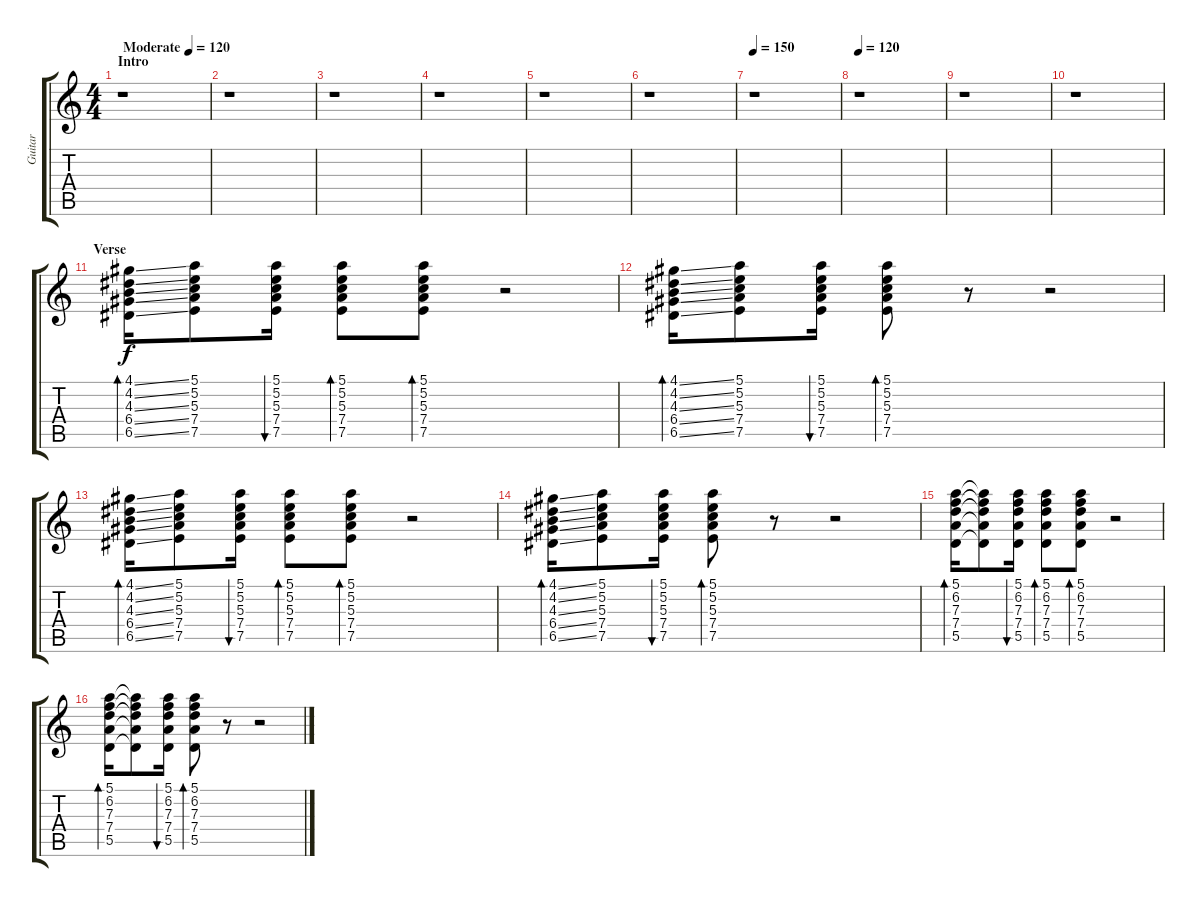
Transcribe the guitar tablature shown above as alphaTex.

\track ("Guitar" "Guitar") {instrument electricguitarclean}
\staff {score tabs}
\tuning (E4 B3 G3 D3 A2 E2) {hide}
\ts (4 4)
\section ("" "Intro")
\tempo (120 "Moderate")
\clef g2
\ks c
r.1{dy f instrument electricguitarclean} |
r.1 |
r.1 |
r.1 |
r.1 |
r.1 |
\tempo 150
r.1 |
\tempo 120
r.1 |
r.1 |
r.1 |
\section ("" "Verse")
(4.1{ss} 4.2{ss} 4.3{ss} 6.4{ss} 6.5{ss}).16{bd 60} (5.1 5.2 5.3 7.4 7.5).8 (5.1 5.2 5.3 7.4 7.5).16{bu 120} (5.1 5.2 5.3 7.4 7.5).8{bd 30} (5.1 5.2 5.3 7.4 7.5).8{bd 30} r.2 |
(4.1{ss} 4.2{ss} 4.3{ss} 6.4{ss} 6.5{ss}).16{bd 30} (5.1 5.2 5.3 7.4 7.5).8 (5.1 5.2 5.3 7.4 7.5).16{bu 120} (5.1 5.2 5.3 7.4 7.5).8{bd 30} r.8 r.2 |
(4.1{ss} 4.2{ss} 4.3{ss} 6.4{ss} 6.5{ss}).16{bd 60} (5.1 5.2 5.3 7.4 7.5).8 (5.1 5.2 5.3 7.4 7.5).16{bu 120} (5.1 5.2 5.3 7.4 7.5).8{bd 30} (5.1 5.2 5.3 7.4 7.5).8{bd 30} r.2 |
(4.1{ss} 4.2{ss} 4.3{ss} 6.4{ss} 6.5{ss}).16{bd 30} (5.1 5.2 5.3 7.4 7.5).8 (5.1 5.2 5.3 7.4 7.5).16{bu 120} (5.1 5.2 5.3 7.4 7.5).8{bd 30} r.8 r.2 |
(5.1 6.2 7.3 7.4 5.5).16{bd 60} (5.1{t} 6.2{t} 7.3{t} 7.4{t} 5.5{t}).8 (5.1 6.2 7.3 7.4 5.5).16{bu 120} (5.1 6.2 7.3 7.4 5.5).8{bd 30} (5.1 6.2 7.3 7.4 5.5).8{bd 30} r.2 |
(5.1 6.2 7.3 7.4 5.5).16{bd 60} (5.1{t} 6.2{t} 7.3{t} 7.4{t} 5.5{t}).8 (5.1 6.2 7.3 7.4 5.5).16{bu 120} (5.1 6.2 7.3 7.4 5.5).8{bd 30} r.8 r.2
